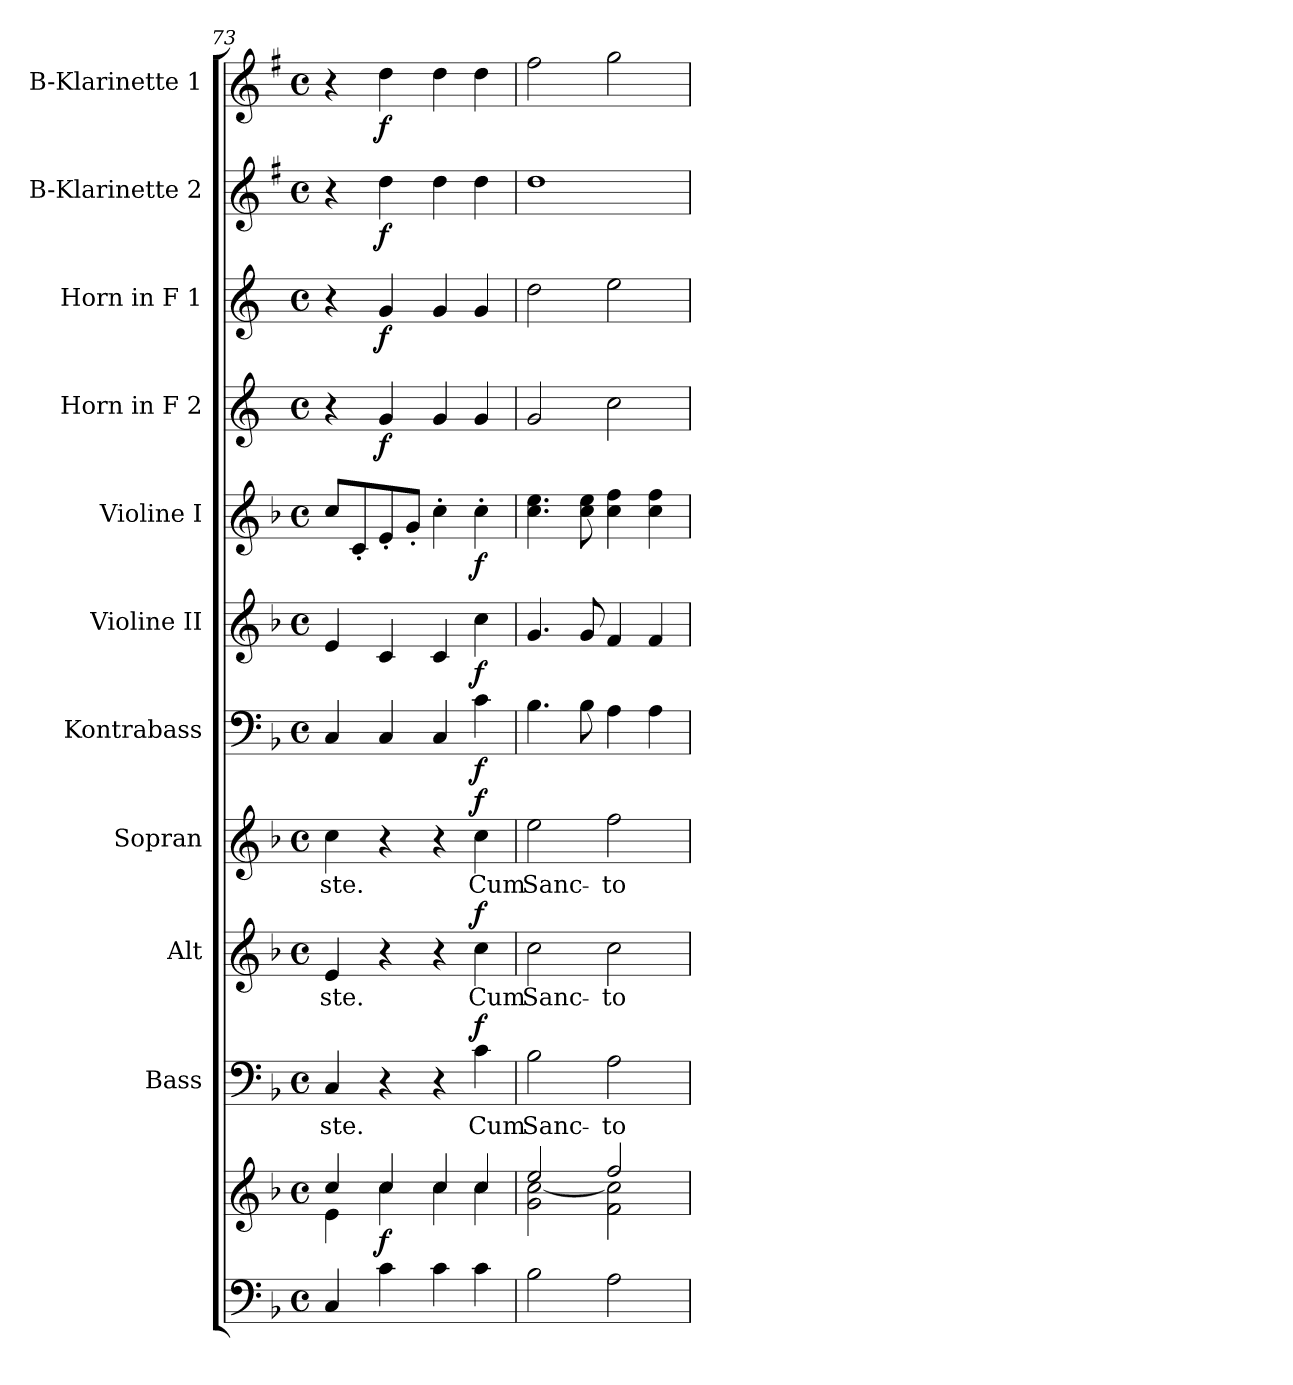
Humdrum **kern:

**kern	**kern	**dynam	**kern	**text	**dynam	**kern	**text	**dynam	**kern	**text	**dynam	**kern	**dynam	**kern	**dynam	**kern	**dynam	**kern	**dynam	**kern	**dynam	**kern	**dynam	**kern	**dynam
*part11	*part11	*part11	*part10	*part10	*part10	*part9	*part9	*part9	*part8	*part8	*part8	*part7	*part7	*part6	*part6	*part5	*part5	*part4	*part4	*part3	*part3	*part2	*part2	*part1	*part1
*staff12	*staff11	*staff11/12	*staff10	*staff10	*staff10	*staff9	*staff9	*staff9	*staff8	*staff8	*staff8	*staff7	*staff7	*staff6	*staff6	*staff5	*staff5	*staff4	*staff4	*staff3	*staff3	*staff2	*staff2	*staff1	*staff1
*	*	*	*I"Bass	*	*	*I"Alt	*	*	*I"Sopran	*	*	*I"Kontrabass	*	*I"Violine II	*	*I"Violine I	*	*I"Horn in F 2	*	*I"Horn in F 1	*	*I"B-Klarinette 2	*	*I"B-Klarinette 1	*
*	*	*	*I'B.	*	*	*I'A.	*	*	*I'S.	*	*	*I'Kb.	*	*I'Vl. II	*	*I'Vl. I	*	*	*	*	*	*I'B Kl. 2	*	*I'B Kl. 1	*
!!LO:PB:g=z
*clefF4	*clefG2	*	*clefF4	*	*	*clefG2	*	*	*clefG2	*	*	*clefF4	*	*clefG2	*	*clefG2	*	*clefG2	*	*clefG2	*	*clefG2	*	*clefG2	*
*	*	*	*	*	*	*	*	*	*	*	*	*ITrd7c12	*	*	*	*	*	*ITrd4c7	*	*ITrd4c7	*	*ITrd1c2	*	*ITrd1c2	*
*k[b-]	*k[b-]	*	*k[b-]	*	*	*k[b-]	*	*	*k[b-]	*	*	*k[b-]	*	*k[b-]	*	*k[b-]	*	*k[b-]	*	*k[b-]	*	*k[b-]	*	*k[b-]	*
*F:	*F:	*	*F:	*	*	*F:	*	*	*F:	*	*	*F:	*	*F:	*	*F:	*	*F:	*	*F:	*	*F:	*	*F:	*
*M4/4	*M4/4	*	*M4/4	*	*	*M4/4	*	*	*M4/4	*	*	*M4/4	*	*M4/4	*	*M4/4	*	*M4/4	*	*M4/4	*	*M4/4	*	*M4/4	*
*met(c)	*met(c)	*	*met(c)	*	*	*met(c)	*	*	*met(c)	*	*	*met(c)	*	*met(c)	*	*met(c)	*	*met(c)	*	*met(c)	*	*met(c)	*	*met(c)	*
=73	=73	=73	=73	=73	=73	=73	=73	=73	=73	=73	=73	=73	=73	=73	=73	=73	=73	=73	=73	=73	=73	=73	=73	=73	=73
*	*^	*	*	*	*	*	*	*	*	*	*	*	*	*	*	*	*	*	*	*	*	*	*	*	*
!	!	!	!	!	!LO:LY:b	!	!	!LO:LY:b	!	!	!LO:LY:b	!	!	!	!	!	!	!	!	!	!	!	!	!	!	!
4C/	4cc/	4e\	.	4C/	-ste.	.	4e/	-ste.	.	4cc\	-ste.	.	4CC/	.	4e/	.	8cc/L	.	4r	.	4r	.	4r	.	4r	.
.	.	.	.	.	.	.	.	.	.	.	.	.	.	.	.	.	8c'</	.	.	.	.	.	.	.	.	.
!	!	!	!LO:DY:b	!	!	!	!	!	!	!	!	!	!	!	!	!	!	!	!	!LO:DY:b	!	!LO:DY:b	!	!LO:DY:b	!	!LO:DY:b
4c\	4cc/	4cc\	f	4r	.	.	4r	.	.	4r	.	.	4CC/	.	4c/	.	8e'</	.	4c/	f	4c/	f	4cc\	f	4cc\	f
.	.	.	.	.	.	.	.	.	.	.	.	.	.	.	.	.	8g'</J	.	.	.	.	.	.	.	.	.
4c\	4cc/	4cc\	.	4r	.	.	4r	.	.	4r	.	.	4CC/	.	4c/	.	4cc'>\	.	4c/	.	4c/	.	4cc\	.	4cc\	.
!	!	!	!	!	!LO:LY:b	!LO:DY:a	!	!LO:LY:b	!LO:DY:a	!	!LO:LY:b	!LO:DY:a	!	!LO:DY:b	!	!LO:DY:b	!	!LO:DY:b	!	!	!	!	!	!	!	!
4c\	4cc/	4cc\	.	4c\	Cum	f	4cc\	Cum	f	4cc\	Cum	f	4C\	f	4cc\	f	4cc'>\	f	4c/	.	4c/	.	4cc\	.	4cc\	.
=74	=74	=74	=74	=74	=74	=74	=74	=74	=74	=74	=74	=74	=74	=74	=74	=74	=74	=74	=74	=74	=74	=74	=74	=74	=74	=74
!	!	!	!	!	!LO:LY:b	!	!	!LO:LY:b	!	!	!LO:LY:b	!	!	!	!	!	!	!	!	!	!	!	!	!	!	!
2B-\	2ee/	2g\ [<2cc\	.	2B-\	Sanc-	.	2cc\	Sanc-	.	2ee\	Sanc-	.	4.BB-\	.	4.g/	.	4.cc\ 4.ee\	.	2c/	.	2g\	.	1cc	.	2ee\	.
.	.	.	.	.	.	.	.	.	.	.	.	.	8BB-\	.	8g/	.	8cc\ 8ee\	.	.	.	.	.	.	.	.	.
!	!	!	!	!	!LO:LY:b	!	!	!LO:LY:b	!	!	!LO:LY:b	!	!	!	!	!	!	!	!	!	!	!	!	!	!	!
2A\	2ff/	2f\ 2cc\]	.	2A\	-to	.	2cc\	-to	.	2ff\	-to	.	4AA\	.	4f/	.	4cc\ 4ff\	.	2f\	.	2a\	.	.	.	2ff\	.
.	.	.	.	.	.	.	.	.	.	.	.	.	4AA\	.	4f/	.	4cc\ 4ff\	.	.	.	.	.	.	.	.	.
*	*v	*v	*	*	*	*	*	*	*	*	*	*	*	*	*	*	*	*	*	*	*	*	*	*	*	*
=	=	=	=	=	=	=	=	=	=	=	=	=	=	=	=	=	=	=	=	=	=	=	=	=	=
*-	*-	*-	*-	*-	*-	*-	*-	*-	*-	*-	*-	*-	*-	*-	*-	*-	*-	*-	*-	*-	*-	*-	*-	*-	*-
